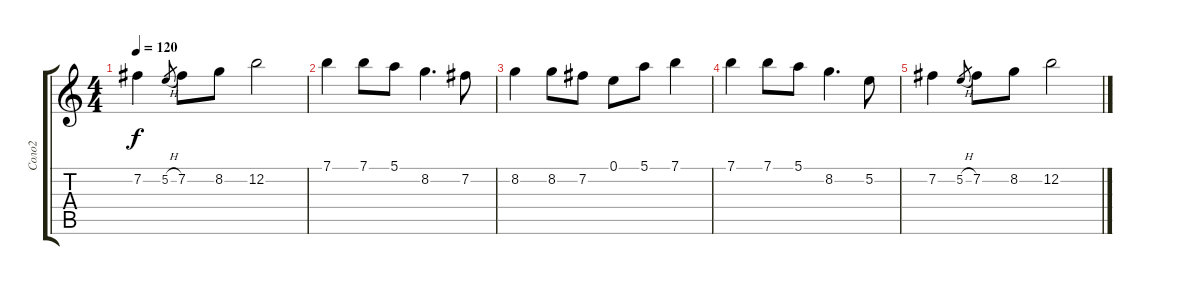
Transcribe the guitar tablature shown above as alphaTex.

\track ("Соло2" "Соло2") {instrument acousticguitarsteel}
\staff {score tabs}
\tuning (E4 B3 G3 D3 A2 E2) {hide}
\ts (4 4)
\tempo 120
\clef g2
\ks c
7.2.4{dy f} 5.2{h}.8{gr} 7.2.8 8.2.8 12.2.2 |
7.1.4 7.1.8 5.1.8 8.2.4{d} 7.2.8 |
8.2.4 8.2.8 7.2.8 0.1.8 5.1.8 7.1.4 |
7.1.4 7.1.8 5.1.8 8.2.4{d} 5.2.8 |
7.2.4 5.2{h}.8{gr} 7.2.8 8.2.8 12.2.2
